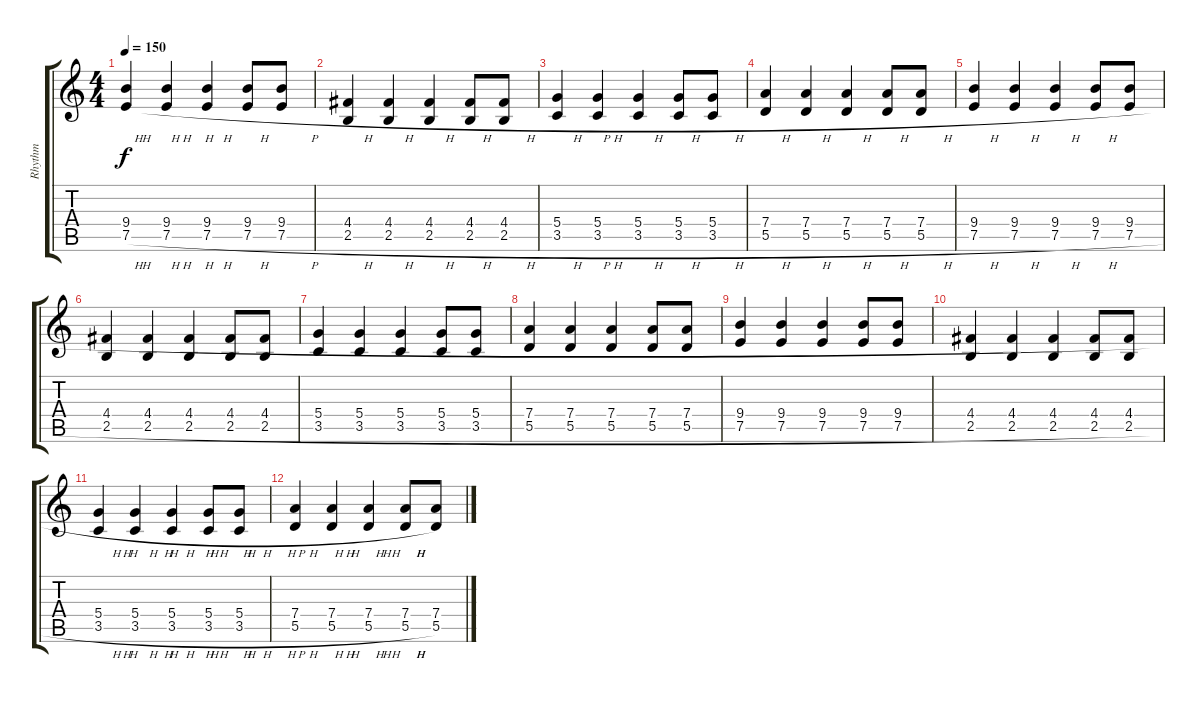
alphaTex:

\track ("Rhythm" "Rhythm") {instrument electricguitarclean}
\staff {score tabs}
\tuning (E4 B3 G3 D3 A2 E2) {hide}
\ts (4 4)
\tempo 150
\clef g2
\ks c
(9.4 7.5{h}).4{dy f} (9.4 7.5{h}).4 (9.4 7.5{h}).4 (9.4 7.5{h}).8 (9.4 7.5{h}).8 |
(4.4 2.5{h}).4 (4.4 2.5{h}).4 (4.4 2.5{h}).4 (4.4 2.5{h}).8 (4.4 2.5{h}).8 |
(5.4 3.5{h}).4 (5.4 3.5{h}).4 (5.4 3.5{h}).4 (5.4 3.5{h}).8 (5.4 3.5{h}).8 |
(7.4 5.5{h}).4 (7.4 5.5{h}).4 (7.4 5.5{h}).4 (7.4 5.5{h}).8 (7.4 5.5{h}).8 |
(9.4 7.5{h}).4 (9.4 7.5{h}).4 (9.4 7.5{h}).4 (9.4 7.5{h}).8 (9.4 7.5{h}).8 |
(4.4 2.5{h}).4 (4.4 2.5{h}).4 (4.4 2.5{h}).4 (4.4 2.5{h}).8 (4.4 2.5{h}).8 |
(5.4 3.5{h}).4 (5.4 3.5{h}).4 (5.4 3.5{h}).4 (5.4 3.5{h}).8 (5.4 3.5{h}).8 |
(7.4 5.5{h}).4 (7.4 5.5{h}).4 (7.4 5.5{h}).4 (7.4 5.5{h}).8 (7.4 5.5{h}).8 |
(9.4 7.5{h}).4 (9.4 7.5{h}).4 (9.4 7.5{h}).4 (9.4 7.5{h}).8 (9.4 7.5{h}).8 |
(4.4 2.5{h}).4 (4.4 2.5{h}).4 (4.4 2.5{h}).4 (4.4 2.5{h}).8 (4.4 2.5{h}).8 |
(5.4 3.5{h}).4 (5.4 3.5{h}).4 (5.4 3.5{h}).4 (5.4 3.5{h}).8 (5.4 3.5{h}).8 |
(7.4 5.5{h}).4 (7.4 5.5{h}).4 (7.4 5.5{h}).4 (7.4 5.5{h}).8 (7.4 5.5).8
